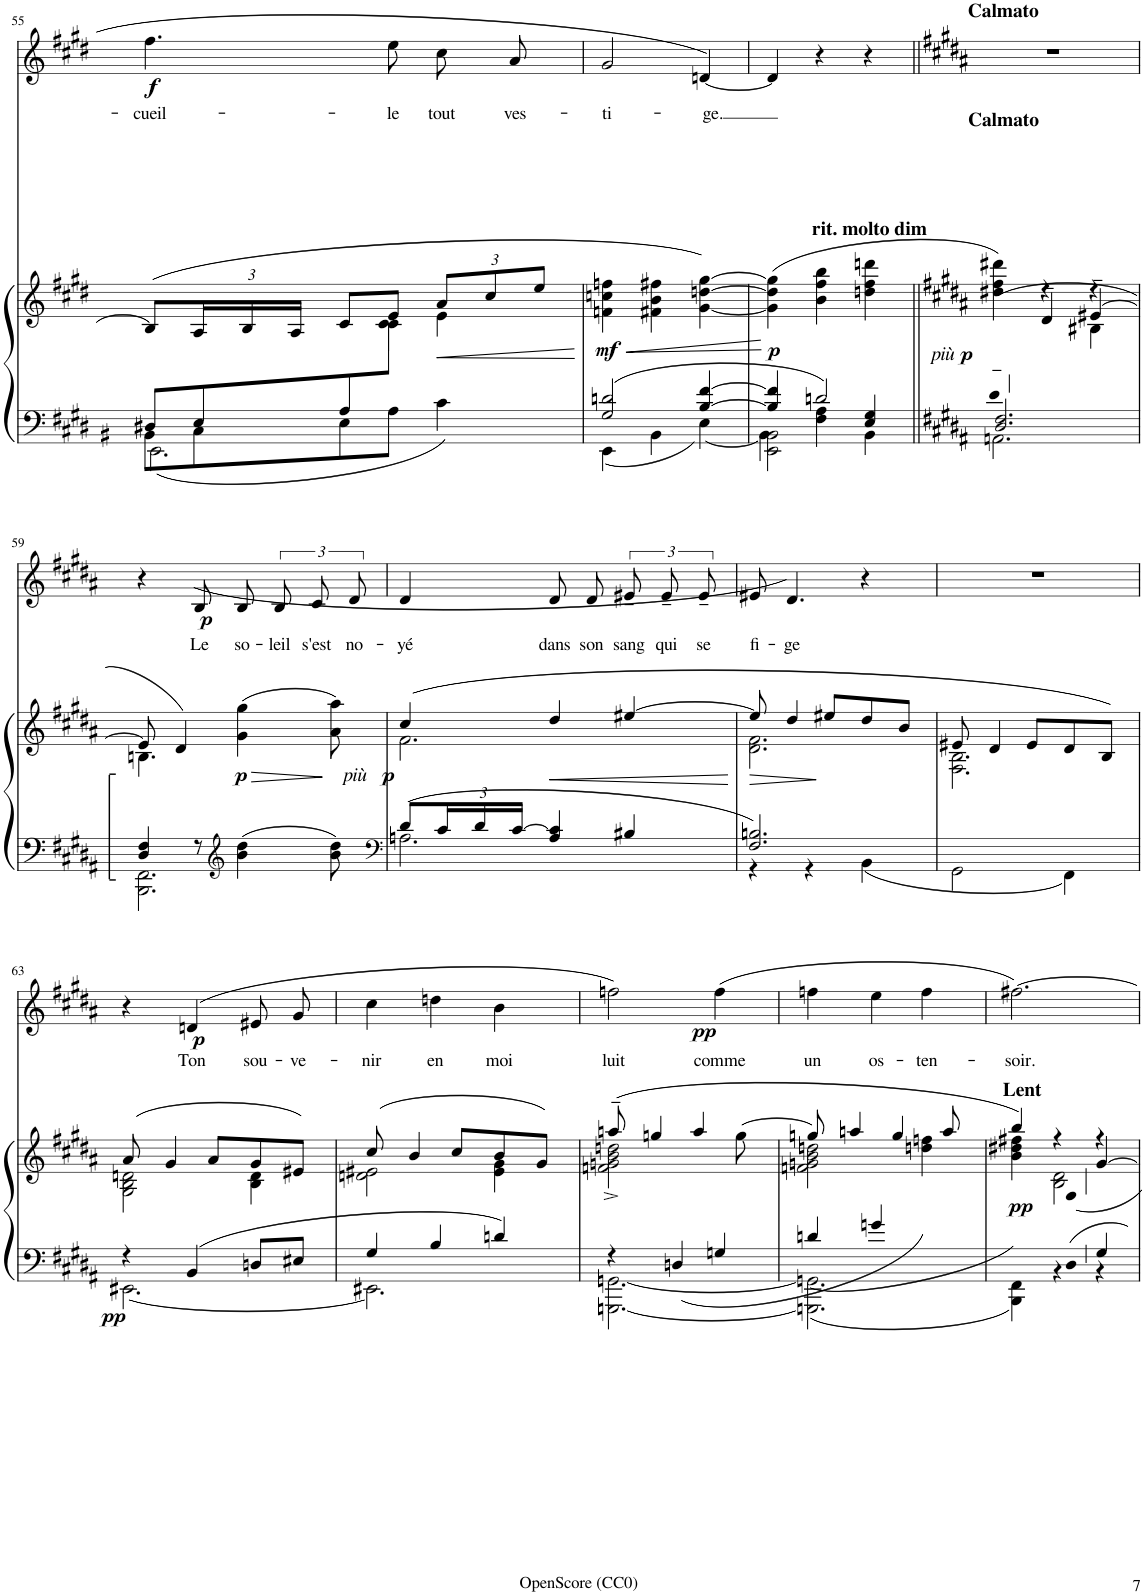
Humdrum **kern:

**kern	**kern	**dynam	**kern	**text	**dynam
*part2	*part2	*part2	*part1	*part1	*part1
*staff3	*staff2	*staff2/3	*staff1	*staff1	*staff1
*I"Piano	*	*	*I"Chant Voice	*	*
*I'Pno	*	*	*	*	*
!!LO:PB:g=z
*clefF4	*clefG2	*	*clefG2	*	*
*k[f#c#g#d#]	*k[f#c#g#d#]	*	*k[f#c#g#d#]	*	*
*M3/4	*M3/4	*	*M3/4	*	*
=55	=55	=55	=55	=55	=55
*^	*^	*	*	*	*
*	*^	*	*^	*	*	*	*
*	*	*^	*	*	*	*	*	*	*
!	!	!	!	!	!	!	!	!	!LO:LY:b	!LO:DY:b
2.ryy	2.EE\	8BB#X\L	8D#X/L	(8B/L]	4ryy	4.ryy	.	4.ff#\	-cueil-	f
*	*	*	*	*Xbrackettup	*	*	*	*	*	*
.	.	8C#\	8E/	24A/L	.	.	.	.	.	.
.	.	.	.	24B/	.	.	.	.	.	.
.	.	.	.	24A/JJ	.	.	.	.	.	.
.	.	8E\	8A/	8c#/L	8ryy	.	.	.	.	.
!	!	!	!	!	!	!	!	!	!LO:LY:b	!
.	.	8A\J	8ryy	8e/J	8c#\	8c#\J	.	8ee\	-le	.
!	!	!	!	!	!	!	!LO:HP:b	!	!LO:LY:b	!
.	.	4c#\	4ryy	12a/L	4e\	4ryy	<	8cc#\L	tout	.
.	.	.	.	12cc#/	.	.	.	.	.	.
!	!	!	!	!	!	!	!	!	!LO:LY:b	!
.	.	.	.	.	.	.	.	8a\J	ves-	.
.	.	.	.	12ee/J	.	.	.	.	.	.
*	*v	*v	*v	*	*	*	*	*	*	*
*	*	*v	*v	*v	*	*	*	*
=56	=56	=56	=56	=56	=56	=56
!	!	!	!LO:HP:b	!	!LO:LY:b	!
!	!	!	!LO:DY:n=1:b	!	!	!
2G#/ 2dn/	4EE\	4fn\ 4ccn\ 4ffn\	< mf	2g#/	-ti-	.
.	4BB\	4f#X\ 4b\ 4ff#X\	.	.	.	.
!	!	!	!	!	!LO:LY:b	!
[4B/ [4f#/	[4E\	[4g#\ [4ddn\ [4gg#\)	.	[4dn/	-ge.	.
*v	*v	*	*	*	*	*
.	.	[	.	.	.
=57	=57	=57	=57	=57	=57
*^	*	*	*	*	*
*	*^	*	*	*	*	*
!	!	!	!	!	!LO:TX:b:B:t=rit. molto dim	!	!
!	!	!	!	!LO:DY:b	!	!	!
4B/] 4f#/]	2EE\ 2BB\	4E\]	(4g#\] 4dd\] 4gg#\]	p	4d/]	.	.
2dn/	.	4F#\ 4A\	4b\ 4ff#\ 4bb\	.	4r	.	.
.	4BB\	4E/ 4G#/	4ddn\ 4ff#\ 4dddn\	.	4r	.	.
=58||	=58||	=58||	=58||	=58||	=58||	=58||	=58||
*k[f#c#g#d#a#]	*	*	*k[f#c#g#d#a#]	*	*k[f#c#g#d#a#]	*	*
*	*	*	*^	*	*	*	*
*	*	*	*	*^	*	*	*	*
!	!	!	!	!	!	!	!LO:TX:b:B:t=Calmato	!	!
!	!	!	!	!	!	!	!LO:TX:a:B:t=Calmato	!	!
!	!	!	!	!	!	!LO:DY:b	!	!	!
!	!	!	!	!	!	!LO:DY:n=1:b	!	!	!
4c#~/	2.AAn\	2.D#/ 2.F#/	(4dd#X\ 4ff#\ 4ddd#X\)	4ryy	2ryy	other-dynamics p	2.r	.	.
2ryy	.	.	4r	4d#~/	.	.	.	.	.
.	.	.	4r	[4e#X~/	4B#X\	.	.	.	.
*	*v	*v	*	*	*	*	*	*	*
*	*	*	*v	*v	*	*	*	*
!!LO:LB:g=z
=59	=59	=59	=59	=59	=59	=59	=59
4D#/ 4F#/	2.BBB\ 2.FF#\	8e#/]	4.Bn\	.	4r	.	.
.	.	4d#/)	.	.	.	.	.
!	!	!	!	!	!	!LO:LY:b	!LO:DY:b
8r	.	.	.	.	(8B/L	Le	p
*clefG2	*	*	*	*	*	*	*
!	!	!	!	!LO:HP:b	!	!LO:LY:b	!
!	!	!	!	!LO:DY:n=1:b	!	!	!
4b\ 4dd#\	.	(4g#\ 4gg#\	8ryy	> p	8B/J	so-	.
!	!	!	!	!	!	!LO:LY:b	!
.	.	.	4ryy	.	12B/L	-leil	.
!	!	!	!	!	!	!LO:LY:b	!
.	.	.	.	.	12c#/	s'est	.
8b\ 8dd#\	.	8a#\ 8aa#\)	.	[	.	.	.
!	!	!	!	!	!	!LO:LY:b	!
.	.	.	.	.	12d#/J	no-	.
=60	=60	=60	=60	=60	=60	=60	=60
*clefF4	*	*	*	*	*	*	*
!	!	!	!	!LO:DY:b	!	!LO:LY:b	!
!	!	!	!	!LO:DY:n=1:b	!	!	!
8d#/L	2.An\	(4cc#/	2.f#\	other-dynamics p	4d#/	-yé	.
*Xbrackettup	*	*	*	*	*	*	*
24c#/L	.	.	.	.	.	.	.
24d#/	.	.	.	.	.	.	.
[24c#/JJ	.	.	.	.	.	.	.
!	!	!	!	!LO:HP:b	!	!LO:LY:b	!
4A/ 4c#/]	.	4dd#/	.	<	8d#/L	dans	.
!	!	!	!	!	!	!LO:LY:b	!
.	.	.	.	.	8d#/J	son	.
!	!	!	!	!	!	!LO:LY:b	!
4B#X/	.	[4ee#X/	.	.	12e#X~/L	sang	.
!	!	!	!	!	!	!LO:LY:b	!
.	.	.	.	.	12e#~/	qui	.
!	!	!	!	!	!	!LO:LY:b	!
.	.	.	.	.	12e#~/J	se	.
*v	*v	*	*	*	*	*	*
*	*v	*v	*	*	*	*
.	.	]	.	.	.
=61	=61	=61	=61	=61	=61
*^	*^	*	*	*	*
!	!	!	!	!	!	!LO:LY:b	!
2.F#/ 2.Bn/	4r	8ee#/]	2.d#\ 2.f#\	.	8e#X/	fi-	.
!	!	!	!	!	!	!LO:LY:b	!
.	.	4dd#/	.	.	4.d#/)	-ge	.
.	4r	.	.	.	.	.	.
.	.	8ee#X/L	.	[	.	.	.
.	4BB\	8dd#/	.	.	4r	.	.
.	.	8b/J	.	.	.	.	.
*v	*v	*	*	*	*	*	*
=62	=62	=62	=62	=62	=62	=62
2GG#\	8e#X/	2.F#\ 2.B\	.	2.r	.	.
.	4d#/	.	.	.	.	.
.	8e#/L	.	.	.	.	.
4FF#\	8d#/	.	.	.	.	.
.	8B/J)	.	.	.	.	.
!!LO:LB:g=z
=63	=63	=63	=63	=63	=63	=63
*^	*	*	*	*	*	*
!	!	!	!	!LO:DY:b=2	!	!	!
4r	[2.EE#X\	(8a#/	2G#\ 2B\ 2dn\	pp	4r	.	.
.	.	4g#/	.	.	.	.	.
!	!	!	!	!	!	!LO:LY:b	!LO:DY:b
4BB/	.	.	.	.	(4dn/	Ton	p
.	.	8a#/L	.	.	.	.	.
!	!	!	!	!	!	!LO:LY:b	!
8Dn/L	.	8g#/	4B\ 4d\	.	8e#X/L	sou-	.
!	!	!	!	!	!	!LO:LY:b	!
8E#X/J	.	8e#X/J)	.	.	8g#/J	-ve-	.
=64	=64	=64	=64	=64	=64	=64	=64
!	!	!	!	!	!	!LO:LY:b	!
4G#/	2.EE#X\]	(8cc#/	2dn\ 2e#X\	.	4cc#\	-nir	.
.	.	4b/	.	.	.	.	.
!	!	!	!	!	!	!LO:LY:b	!
4B/	.	.	.	.	4ddn\	en	.
.	.	8cc#/L	.	.	.	.	.
!	!	!	!	!	!	!LO:LY:b	!
4dn/	.	8b/	4e#\ 4g#\	.	4b\	moi	.
.	.	8g#/J)	.	.	.	.	.
=65	=65	=65	=65	=65	=65	=65	=65
!	!	!	!	!	!	!LO:LY:b	!
4r	[2.GGGn\ [2.GGn\	(8aan~/	2fn\^ 2gn\^ 2b\^ 2ddn\^	.	2ffn\)	luit	.
.	.	4ggn/	.	.	.	.	.
(4Dn/	.	.	.	.	.	.	.
.	.	4aa/	.	.	.	.	.
!	!	!	!	!	!	!LO:LY:b	!LO:DY:b
4Gn/	.	.	4ryy	.	(4ff\	comme	pp
.	.	[8gg\	.	.	.	.	.
=66	=66	=66	=66	=66	=66	=66	=66
!	!	!	!	!	!	!LO:LY:b	!
4dn/	2.GGGn\] 2.GGn\]	8ggn/]	2fn\ 2gn\ 2b\ 2ddn\	.	4ffn\	un	.
.	.	4aan/	.	.	.	.	.
!	!	!	!	!	!	!LO:LY:b	!
4gn/	.	.	.	.	4ee\	os-	.
.	.	4gg/	.	.	.	.	.
!	!	!	!	!	!	!LO:LY:b	!
4ryy	.	.	4ddn\ 4ffn\)	.	4ff\	-ten-	.
.	.	8aa/	.	.	.	.	.
=67	=67	=67	=67	=67	=67	=67	=67
*	*	*	*^	*	*	*	*
!	!	!	!	!	!	!LO:TX:b:B:t=Lent	!	!
!	!	!	!	!	!LO:DY:b	!	!LO:LY:b	!
4ryy	4BBB\ 4FF#\	4bb/)	4b\ 4dd#X\ 4ff#X\	4ryy	pp	[2.ff#X\)	-soir.	.
4F#/	4r	4r	4f#/	2B\ 2d#\	.	.	.	.
4G#/	4r	4r	[4g#/	.	.	.	.	.
*v	*v	*	*	*	*	*	*	*
*	*v	*v	*v	*	*	*	*
=	=	=	=	=	=
*-	*-	*-	*-	*-	*-
